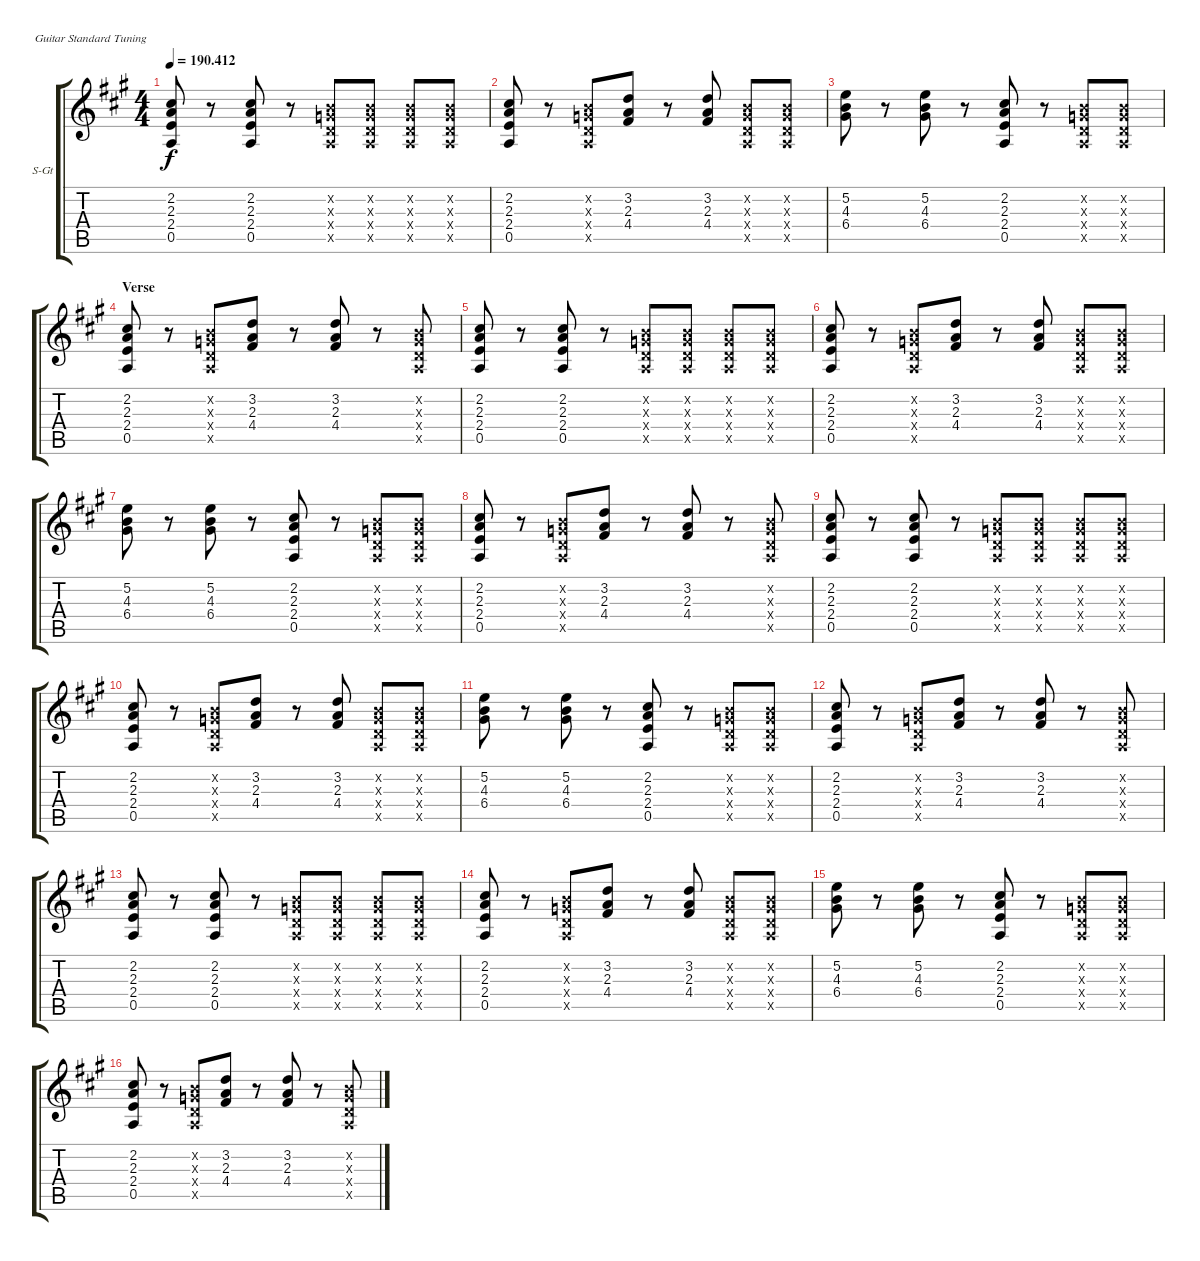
\defaultSystemsLayout 4
\bracketExtendMode groupsimilarinstruments
\firstSystemTrackNameOrientation horizontal
\otherSystemsTrackNameOrientation horizontal
\track ("Gtr. 1 (acous.)" "S-Gt") {instrument acousticguitarsteel}
\staff {score tabs}
\tuning (E4 B3 G3 D3 A2 E2)
\ts (4 4)
\tempo
190.412
\accidentals auto
\clef g2
\ottava regular
\simile none
\ks a
(0.5 2.4 2.3 2.2).8{dy f} r.8 (0.5 2.4 2.3 2.2).8 r.8 (0.2{x} 0.3{x} 0.4{x} 0.5{x}).8 (0.2{x} 0.3{x} 0.4{x} 0.5{x}).8 (0.2{x} 0.3{x} 0.4{x} 0.5{x}).8 (0.2{x} 0.3{x} 0.4{x} 0.5{x}).8 |
(0.5 2.4 2.3 2.2).8 r.8 (0.2{x} 0.3{x} 0.4{x} 0.5{x}).8 (4.4 2.3 3.2).8 r.8 (4.4 2.3 3.2).8 (0.2{x} 0.3{x} 0.4{x} 0.5{x}).8 (0.2{x} 0.3{x} 0.4{x} 0.5{x}).8 |
(6.4 4.3 5.2).8 r.8 (6.4 4.3 5.2).8 r.8 (0.5 2.4 2.3 2.2).8 r.8 (0.2{x} 0.3{x} 0.4{x} 0.5{x}).8 (0.2{x} 0.3{x} 0.4{x} 0.5{x}).8 |
\section ("" "Verse")
(0.5 2.4 2.3 2.2).8 r.8 (0.2{x} 0.3{x} 0.4{x} 0.5{x}).8 (4.4 2.3 3.2).8 r.8 (4.4 2.3 3.2).8 r.8 (0.2{x} 0.3{x} 0.4{x} 0.5{x}).8 |
(0.5 2.4 2.3 2.2).8 r.8 (0.5 2.4 2.3 2.2).8 r.8 (0.2{x} 0.3{x} 0.4{x} 0.5{x}).8 (0.2{x} 0.3{x} 0.4{x} 0.5{x}).8 (0.2{x} 0.3{x} 0.4{x} 0.5{x}).8 (0.2{x} 0.3{x} 0.4{x} 0.5{x}).8 |
(0.5 2.4 2.3 2.2).8 r.8 (0.2{x} 0.3{x} 0.4{x} 0.5{x}).8 (4.4 2.3 3.2).8 r.8 (4.4 2.3 3.2).8 (0.2{x} 0.3{x} 0.4{x} 0.5{x}).8 (0.2{x} 0.3{x} 0.4{x} 0.5{x}).8 |
(6.4 4.3 5.2).8 r.8 (6.4 4.3 5.2).8 r.8 (0.5 2.4 2.3 2.2).8 r.8 (0.2{x} 0.3{x} 0.4{x} 0.5{x}).8 (0.2{x} 0.3{x} 0.4{x} 0.5{x}).8 |
(0.5 2.4 2.3 2.2).8 r.8 (0.2{x} 0.3{x} 0.4{x} 0.5{x}).8 (4.4 2.3 3.2).8 r.8 (4.4 2.3 3.2).8 r.8 (0.2{x} 0.3{x} 0.4{x} 0.5{x}).8 |
(0.5 2.4 2.3 2.2).8 r.8 (0.5 2.4 2.3 2.2).8 r.8 (0.2{x} 0.3{x} 0.4{x} 0.5{x}).8 (0.2{x} 0.3{x} 0.4{x} 0.5{x}).8 (0.2{x} 0.3{x} 0.4{x} 0.5{x}).8 (0.2{x} 0.3{x} 0.4{x} 0.5{x}).8 |
(0.5 2.4 2.3 2.2).8 r.8 (0.2{x} 0.3{x} 0.4{x} 0.5{x}).8 (4.4 2.3 3.2).8 r.8 (4.4 2.3 3.2).8 (0.2{x} 0.3{x} 0.4{x} 0.5{x}).8 (0.2{x} 0.3{x} 0.4{x} 0.5{x}).8 |
(6.4 4.3 5.2).8 r.8 (6.4 4.3 5.2).8 r.8 (0.5 2.4 2.3 2.2).8 r.8 (0.2{x} 0.3{x} 0.4{x} 0.5{x}).8 (0.2{x} 0.3{x} 0.4{x} 0.5{x}).8 |
(0.5 2.4 2.3 2.2).8 r.8 (0.2{x} 0.3{x} 0.4{x} 0.5{x}).8 (4.4 2.3 3.2).8 r.8 (4.4 2.3 3.2).8 r.8 (0.2{x} 0.3{x} 0.4{x} 0.5{x}).8 |
(0.5 2.4 2.3 2.2).8 r.8 (0.5 2.4 2.3 2.2).8 r.8 (0.2{x} 0.3{x} 0.4{x} 0.5{x}).8 (0.2{x} 0.3{x} 0.4{x} 0.5{x}).8 (0.2{x} 0.3{x} 0.4{x} 0.5{x}).8 (0.2{x} 0.3{x} 0.4{x} 0.5{x}).8 |
(0.5 2.4 2.3 2.2).8 r.8 (0.2{x} 0.3{x} 0.4{x} 0.5{x}).8 (4.4 2.3 3.2).8 r.8 (4.4 2.3 3.2).8 (0.2{x} 0.3{x} 0.4{x} 0.5{x}).8 (0.2{x} 0.3{x} 0.4{x} 0.5{x}).8 |
(6.4 4.3 5.2).8 r.8 (6.4 4.3 5.2).8 r.8 (0.5 2.4 2.3 2.2).8 r.8 (0.2{x} 0.3{x} 0.4{x} 0.5{x}).8 (0.2{x} 0.3{x} 0.4{x} 0.5{x}).8 |
(0.5 2.4 2.3 2.2).8 r.8 (0.2{x} 0.3{x} 0.4{x} 0.5{x}).8 (4.4 2.3 3.2).8 r.8 (4.4 2.3 3.2).8 r.8 (0.2{x} 0.3{x} 0.4{x} 0.5{x}).8
